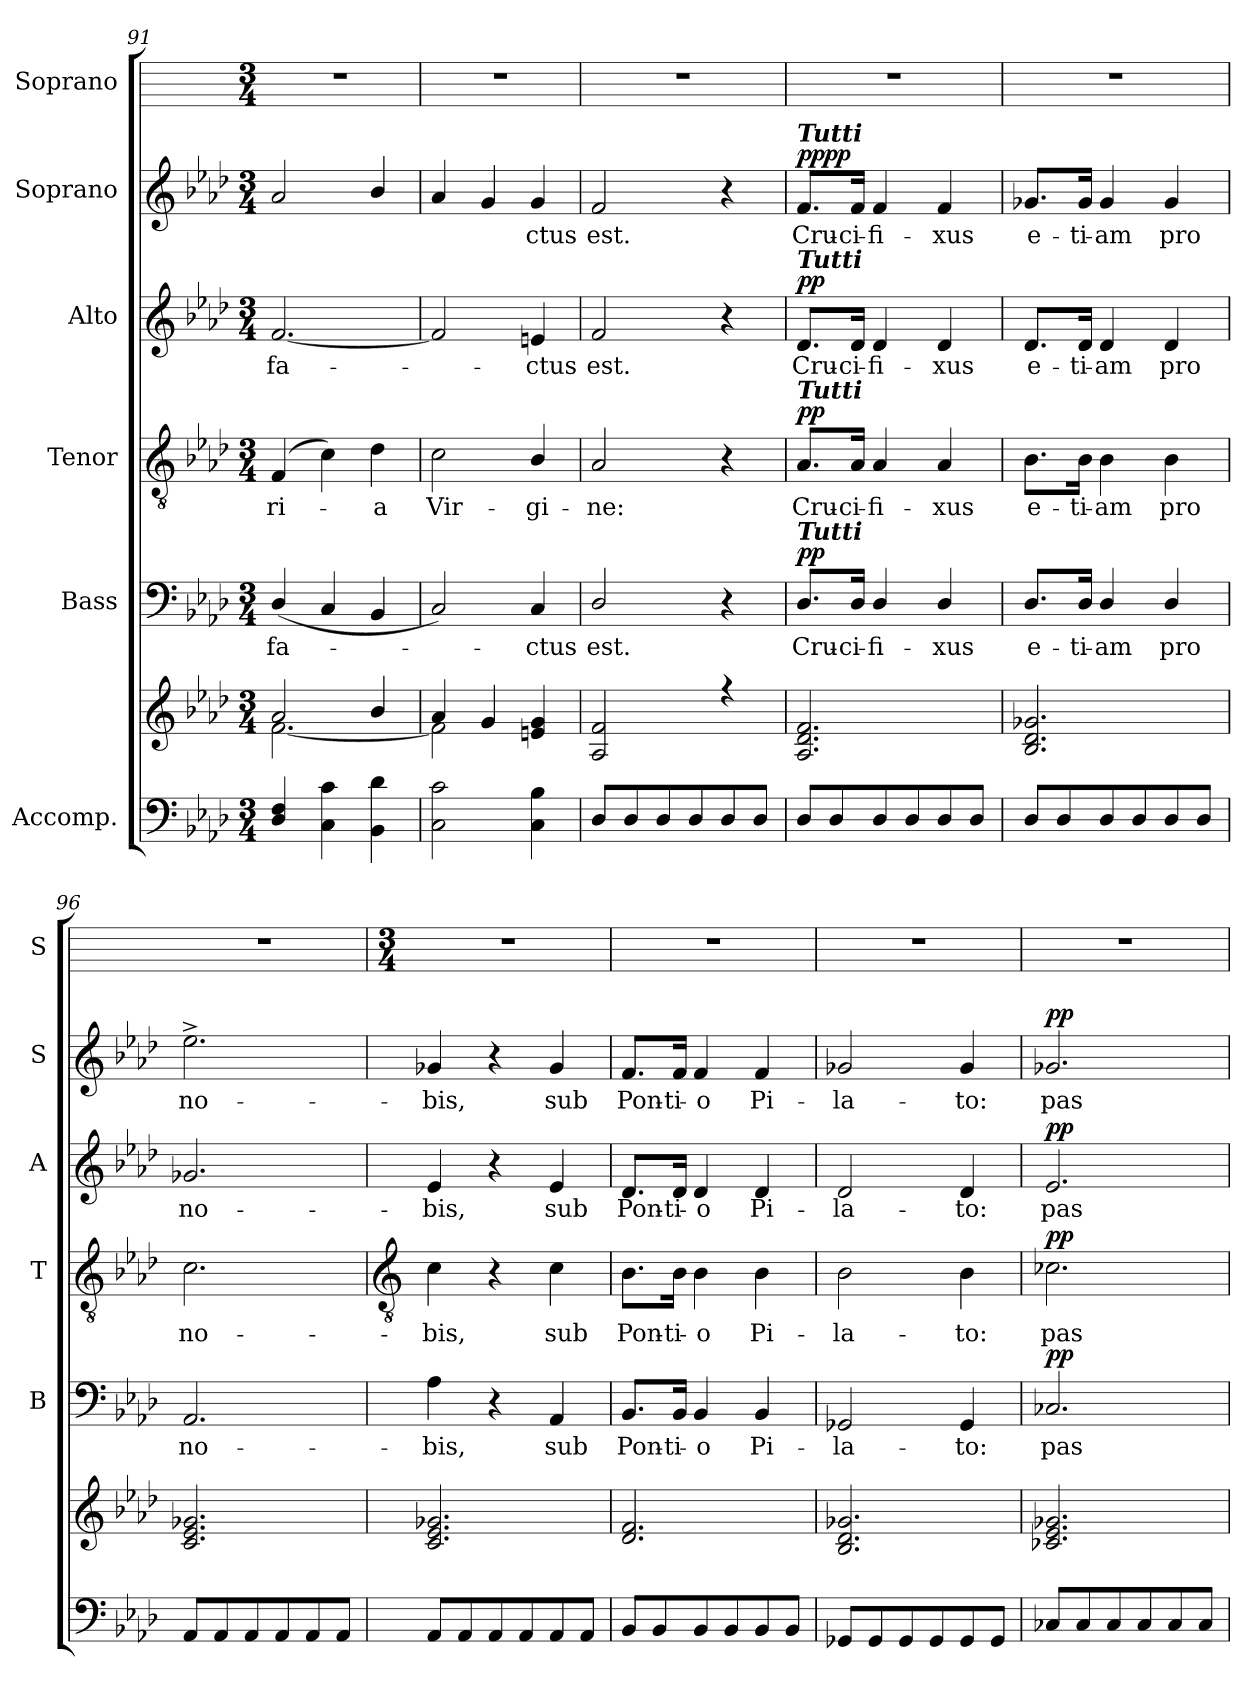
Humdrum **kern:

**kern	**kern	**kern	**text	**dynam	**kern	**text	**dynam	**kern	**text	**dynam	**kern	**text	**dynam	**kern
*part6	*part6	*part5	*part5	*part5	*part4	*part4	*part4	*part3	*part3	*part3	*part2	*part2	*part2	*part1
*staff7	*staff6	*staff5	*staff5	*staff5	*staff4	*staff4	*staff4	*staff3	*staff3	*staff3	*staff2	*staff2	*staff2	*staff1
*I"Accomp.	*	*I"Bass	*	*	*I"Tenor	*	*	*I"Alto	*	*	*I"Soprano	*	*	*I"Soprano
*	*	*I'B	*	*	*I'T	*	*	*I'A	*	*	*I'S	*	*	*I'S
*clefF4	*clefG2	*clefF4	*	*	*clefGv2	*	*	*clefG2	*	*	*clefG2	*	*	*
*k[b-e-a-d-]	*k[b-e-a-d-]	*k[b-e-a-d-]	*	*	*k[b-e-a-d-]	*	*	*k[b-e-a-d-]	*	*	*k[b-e-a-d-]	*	*	*
*A-:	*A-:	*A-:	*	*	*A-:	*	*	*A-:	*	*	*A-:	*	*	*
*M3/4	*M3/4	*M3/4	*	*	*M3/4	*	*	*M3/4	*	*	*M3/4	*	*	*M3/4
=91	=91	=91	=91	=91	=91	=91	=91	=91	=91	=91	=91	=91	=91	=91
!LO:N:vis=1	!	!	!LO:LY:b	!	!	!LO:LY:b	!	!	!LO:LY:b	!	!	!	!	!
*^	*^	*	*	*	*	*	*	*	*	*	*	*	*	*
2.ryy	4D-/ 4F/	2a-	[2.f\	(<4D-/	fa-	.	(4F	-ri-	.	[2.f	fa-	.	2a-	.	.	2.r
.	4C\ 4c\	.	.	4C	.	.	4c)	.	.	.	.	.	.	.	.	.
!	!	!	!	!	!	!	!	!LO:LY:b	!	!	!	!	!	!	!	!
.	4BB-\ 4d-\	4b-/	.	4BB-	.	.	4d-	a	.	.	.	.	4b-/	.	.	.
=92	=92	=92	=92	=92	=92	=92	=92	=92	=92	=92	=92	=92	=92	=92	=92	=92
!LO:N:vis=1	!	!	!	!	!	!	!	!LO:LY:b	!	!	!	!	!	!	!	!
2.ryy	2C\ 2c\	4a-	2f\]	2C)	.	.	2c	Vir-	.	2f]	.	.	4a-	.	.	2.r
.	.	4g	.	.	.	.	.	.	.	.	.	.	4g	.	.	.
!	!	!	!	!	!LO:LY:b	!	!	!LO:LY:b	!	!	!LO:LY:b	!	!	!LO:LY:b	!	!
.	4C\ 4B-\	4en 4g	4ryy	4C	ctus	.	4B-/	-gi-	.	4en	ctus	.	4g	-ctus	.	.
=93	=93	=93	=93	=93	=93	=93	=93	=93	=93	=93	=93	=93	=93	=93	=93	=93
!LO:N:vis=1	!	!	!LO:N:vis=1	!	!LO:LY:b	!	!	!LO:LY:b	!	!	!LO:LY:b	!	!	!LO:LY:b	!	!
2.ryy	8D-/L	2A- 2f	2.ryy	2D-/	est.	.	2A-	-ne:	.	2f	est.	.	2f	est.	.	2.r
.	8D-/	.	.	.	.	.	.	.	.	.	.	.	.	.	.	.
.	8D-/	.	.	.	.	.	.	.	.	.	.	.	.	.	.	.
.	8D-/	.	.	.	.	.	.	.	.	.	.	.	.	.	.	.
.	8D-/	4r	.	4r	.	.	4r	.	.	4r	.	.	4r	.	.	.
.	8D-/J	.	.	.	.	.	.	.	.	.	.	.	.	.	.	.
=94	=94	=94	=94	=94	=94	=94	=94	=94	=94	=94	=94	=94	=94	=94	=94	=94
!	!	!	!	!	!	!	!	!	!	!	!	!	!LO:TX:a:Bi:t=Tutti	!	!	!
!	!	!	!	!	!	!	!	!	!	!LO:TX:a:Bi:t=Tutti	!	!	!	!	!	!
!	!	!	!	!	!	!	!LO:TX:a:Bi:t=Tutti	!	!	!	!	!	!	!	!	!
!	!	!	!	!LO:TX:a:Bi:t=Tutti	!	!	!	!	!	!	!	!	!	!	!	!
!LO:N:vis=1	!	!	!LO:N:vis=1	!	!LO:LY:b	!LO:DY:b	!	!LO:LY:b	!LO:DY:b	!	!LO:LY:b	!LO:DY:b	!	!LO:LY:b	!LO:DY:b	!
!	!	!	!	!	!	!	!	!	!	!	!	!	!	!	!LO:DY:n=1:b	!
2.ryy	8D-/L	2.A- 2.d- 2.f	2.ryy	8.D-/L	Cru-	pp	8.A-/L	Cru-	pp	8.d-/L	Cru-	pp	8.f/L	Cru-	pp pp	2.r
.	8D-/	.	.	.	.	.	.	.	.	.	.	.	.	.	.	.
!	!	!	!	!	!LO:LY:b	!	!	!LO:LY:b	!	!	!LO:LY:b	!	!	!LO:LY:b	!	!
.	.	.	.	16D-/Jk	-ci-	.	16A-/Jk	-ci-	.	16d-/Jk	-ci-	.	16f/Jk	-ci-	.	.
!	!	!	!	!	!LO:LY:b	!	!	!LO:LY:b	!	!	!LO:LY:b	!	!	!LO:LY:b	!	!
.	8D-/	.	.	4D-/	-fi-	.	4A-	-fi-	.	4d-	-fi-	.	4f	-fi-	.	.
.	8D-/	.	.	.	.	.	.	.	.	.	.	.	.	.	.	.
!	!	!	!	!	!LO:LY:b	!	!	!LO:LY:b	!	!	!LO:LY:b	!	!	!LO:LY:b	!	!
.	8D-/	.	.	4D-/	-xus	.	4A-	-xus	.	4d-	-xus	.	4f	-xus	.	.
.	8D-/J	.	.	.	.	.	.	.	.	.	.	.	.	.	.	.
=95	=95	=95	=95	=95	=95	=95	=95	=95	=95	=95	=95	=95	=95	=95	=95	=95
!LO:N:vis=1	!	!	!LO:N:vis=1	!	!LO:LY:b	!	!	!LO:LY:b	!	!	!LO:LY:b	!	!	!LO:LY:b	!	!
2.ryy	8D-/L	2.B- 2.d- 2.g-X	2.ryy	8.D-/L	e-	.	8.B-\L	e-	.	8.d-/L	e-	.	8.g-X/L	e-	.	2.r
.	8D-/	.	.	.	.	.	.	.	.	.	.	.	.	.	.	.
!	!	!	!	!	!LO:LY:b	!	!	!LO:LY:b	!	!	!LO:LY:b	!	!	!LO:LY:b	!	!
.	.	.	.	16D-/Jk	-ti-	.	16B-\Jk	-ti-	.	16d-/Jk	-ti-	.	16g-/Jk	-ti-	.	.
!	!	!	!	!	!LO:LY:b	!	!	!LO:LY:b	!	!	!LO:LY:b	!	!	!LO:LY:b	!	!
.	8D-/	.	.	4D-/	-am	.	4B-	-am	.	4d-	-am	.	4g-	-am	.	.
.	8D-/	.	.	.	.	.	.	.	.	.	.	.	.	.	.	.
!	!	!	!	!	!LO:LY:b	!	!	!LO:LY:b	!	!	!LO:LY:b	!	!	!LO:LY:b	!	!
.	8D-/	.	.	4D-/	pro	.	4B-	pro	.	4d-	pro	.	4g-	pro	.	.
.	8D-/J	.	.	.	.	.	.	.	.	.	.	.	.	.	.	.
=96	=96	=96	=96	=96	=96	=96	=96	=96	=96	=96	=96	=96	=96	=96	=96	=96
!	!	!	!LO:N:vis=1	!	!LO:LY:b	!	!	!LO:LY:b	!	!	!LO:LY:b	!	!	!LO:LY:b	!	!
2ryy	8AA-/L	2.c 2.e- 2.g-X	2.ryy	2.AA-	no-	.	2.c	no-	.	2.g-X	no-	.	2.ee-^	no-	.	2.r
.	8AA-/	.	.	.	.	.	.	.	.	.	.	.	.	.	.	.
.	8AA-/	.	.	.	.	.	.	.	.	.	.	.	.	.	.	.
.	8AA-/	.	.	.	.	.	.	.	.	.	.	.	.	.	.	.
4ryy	8AA-/	.	.	.	.	.	.	.	.	.	.	.	.	.	.	.
.	8AA-/J	.	.	.	.	.	.	.	.	.	.	.	.	.	.	.
*v	*v	*	*	*	*	*	*	*	*	*	*	*	*	*	*	*
*	*v	*v	*	*	*	*	*	*	*	*	*	*	*	*	*
!!LO:LB:g=z
=97	=97	=97	=97	=97	=97	=97	=97	=97	=97	=97	=97	=97	=97	=97
*	*	*	*	*	*clefGv2	*	*	*	*	*	*	*	*	*
*	*	*	*	*	*	*	*	*	*	*	*	*	*	*M3/4
*^	*	*	*	*	*	*	*	*	*	*	*	*	*	*
!	!	!	!	!LO:LY:b	!	!	!LO:LY:b	!	!	!LO:LY:b	!	!	!LO:LY:b	!	!
*v	*v	*	*	*	*	*	*	*	*	*	*	*	*	*	*
8AA-L	2.c 2.e- 2.g-X	4A-	-bis,	.	4c	-bis,	.	4e-	-bis,	.	4g-X	-bis,	.	2.r
8AA-	.	.	.	.	.	.	.	.	.	.	.	.	.	.
8AA-	.	4r	.	.	4r	.	.	4r	.	.	4r	.	.	.
8AA-	.	.	.	.	.	.	.	.	.	.	.	.	.	.
!	!	!	!LO:LY:b	!	!	!LO:LY:b	!	!	!LO:LY:b	!	!	!LO:LY:b	!	!
8AA-	.	4AA-	sub	.	4c	sub	.	4e-	sub	.	4g-	sub	.	.
8AA-J	.	.	.	.	.	.	.	.	.	.	.	.	.	.
=98	=98	=98	=98	=98	=98	=98	=98	=98	=98	=98	=98	=98	=98	=98
!	!	!	!LO:LY:b	!	!	!LO:LY:b	!	!	!LO:LY:b	!	!	!LO:LY:b	!	!
8BB-L	2.d- 2.f	8.BB-/L	Pon-	.	8.B-\L	Pon-	.	8.d-/L	Pon-	.	8.f/L	Pon-	.	2.r
8BB-	.	.	.	.	.	.	.	.	.	.	.	.	.	.
!	!	!	!LO:LY:b	!	!	!LO:LY:b	!	!	!LO:LY:b	!	!	!LO:LY:b	!	!
.	.	16BB-/Jk	-ti-	.	16B-\Jk	-ti-	.	16d-/Jk	-ti-	.	16f/Jk	-ti-	.	.
!	!	!	!LO:LY:b	!	!	!LO:LY:b	!	!	!LO:LY:b	!	!	!LO:LY:b	!	!
8BB-	.	4BB-	-o	.	4B-	-o	.	4d-	-o	.	4f	-o	.	.
8BB-	.	.	.	.	.	.	.	.	.	.	.	.	.	.
!	!	!	!LO:LY:b	!	!	!LO:LY:b	!	!	!LO:LY:b	!	!	!LO:LY:b	!	!
8BB-	.	4BB-	Pi-	.	4B-	Pi-	.	4d-	Pi-	.	4f	Pi-	.	.
8BB-J	.	.	.	.	.	.	.	.	.	.	.	.	.	.
=99	=99	=99	=99	=99	=99	=99	=99	=99	=99	=99	=99	=99	=99	=99
!	!	!	!LO:LY:b	!	!	!LO:LY:b	!	!	!LO:LY:b	!	!	!LO:LY:b	!	!
8GG-XL	2.B- 2.d- 2.g-X	2GG-X	-la-	.	2B-	-la-	.	2d-	-la-	.	2g-X	-la-	.	2.r
8GG-	.	.	.	.	.	.	.	.	.	.	.	.	.	.
8GG-	.	.	.	.	.	.	.	.	.	.	.	.	.	.
8GG-	.	.	.	.	.	.	.	.	.	.	.	.	.	.
!	!	!	!LO:LY:b	!	!	!LO:LY:b	!	!	!LO:LY:b	!	!	!LO:LY:b	!	!
8GG-	.	4GG-	-to:	.	4B-	-to:	.	4d-	-to:	.	4g-	-to:	.	.
8GG-J	.	.	.	.	.	.	.	.	.	.	.	.	.	.
=100	=100	=100	=100	=100	=100	=100	=100	=100	=100	=100	=100	=100	=100	=100
!	!	!	!LO:LY:b	!LO:DY:b	!	!LO:LY:b	!LO:DY:b	!	!LO:LY:b	!LO:DY:b	!	!LO:LY:b	!LO:DY:b	!
8C-XL	2.c-X 2.e- 2.g-X	2.C-X	pas-	pp	2.c-X	pas-	pp	2.e-	pas-	pp	2.g-X	pas-	pp	2.r
8C-	.	.	.	.	.	.	.	.	.	.	.	.	.	.
8C-	.	.	.	.	.	.	.	.	.	.	.	.	.	.
8C-	.	.	.	.	.	.	.	.	.	.	.	.	.	.
8C-	.	.	.	.	.	.	.	.	.	.	.	.	.	.
8C-J	.	.	.	.	.	.	.	.	.	.	.	.	.	.
=	=	=	=	=	=	=	=	=	=	=	=	=	=	=
*-	*-	*-	*-	*-	*-	*-	*-	*-	*-	*-	*-	*-	*-	*-
